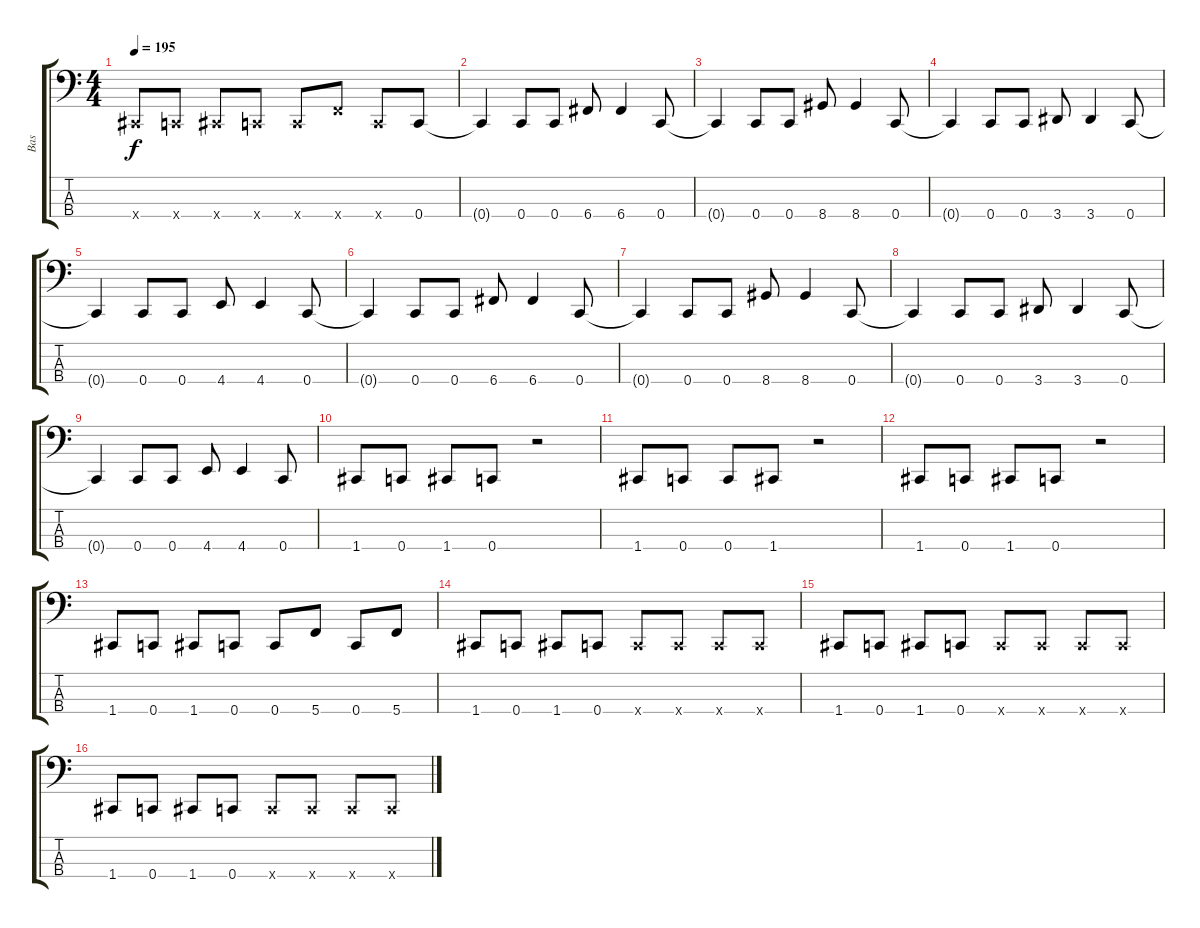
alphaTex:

\track ("Bas" "Bas") {instrument electricbasspick}
\staff {score tabs}
\tuning (F2 C2 G1 C1) {hide}
\ts (4 4)
\tempo 195
\clef f4
\ks c
1.4{x}.8{dy f} 0.4{x}.8 1.4{x}.8 0.4{x}.8 0.4{x}.8 5.4{x}.8 0.4{x}.8 0.4.8 |
0.4{t}.4 0.4.8 0.4.8 6.4.8 6.4.4 0.4.8 |
0.4{t}.4 0.4.8 0.4.8 8.4.8 8.4.4 0.4.8 |
0.4{t}.4 0.4.8 0.4.8 3.4.8 3.4.4 0.4.8 |
0.4{t}.4 0.4.8 0.4.8 4.4.8 4.4.4 0.4.8 |
0.4{t}.4 0.4.8 0.4.8 6.4.8 6.4.4 0.4.8 |
0.4{t}.4 0.4.8 0.4.8 8.4.8 8.4.4 0.4.8 |
0.4{t}.4 0.4.8 0.4.8 3.4.8 3.4.4 0.4.8 |
0.4{t}.4 0.4.8 0.4.8 4.4.8 4.4.4 0.4.8 |
1.4.8 0.4.8 1.4.8 0.4.8 r.2 |
1.4.8 0.4.8 0.4.8 1.4.8 r.2 |
1.4.8 0.4.8 1.4.8 0.4.8 r.2 |
1.4.8 0.4.8 1.4.8 0.4.8 0.4.8 5.4.8 0.4.8 5.4.8 |
1.4.8 0.4.8 1.4.8 0.4.8 0.4{x}.8 0.4{x}.8 0.4{x}.8 0.4{x}.8 |
1.4.8 0.4.8 1.4.8 0.4.8 0.4{x}.8 0.4{x}.8 0.4{x}.8 0.4{x}.8 |
1.4.8 0.4.8 1.4.8 0.4.8 0.4{x}.8 0.4{x}.8 0.4{x}.8 0.4{x}.8
